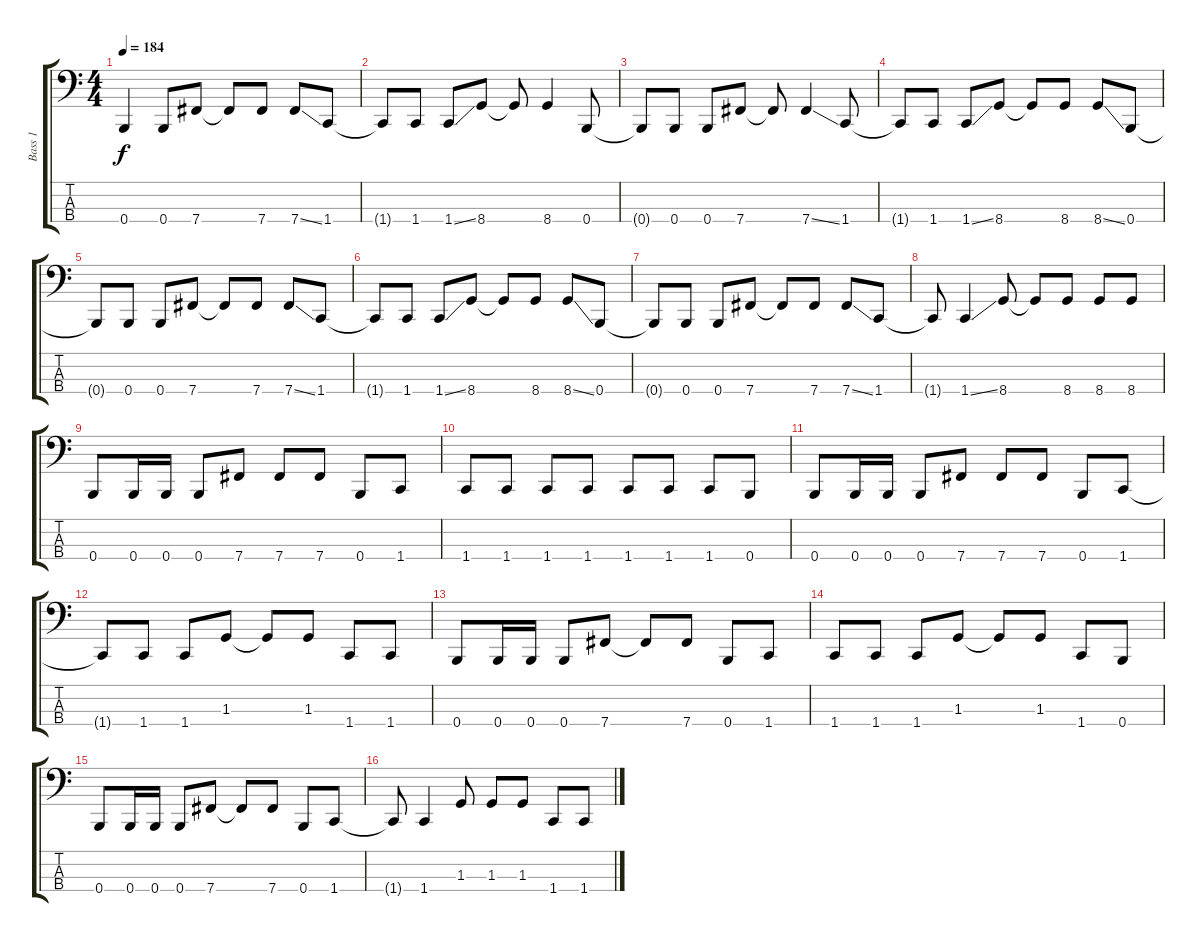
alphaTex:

\track ("Bass 1" "Bass 1") {instrument electricbasspick}
\staff {score tabs}
\tuning (E2 B1 Gb1 B0) {hide}
\ts (4 4)
\tempo 184
\clef f4
\ks c
0.4.4{dy f instrument electricbasspick} 0.4.8 7.4.8 7.4{t}.8 7.4.8 7.4{ss}.8 1.4.8 |
1.4{t}.8 1.4.8 1.4{ss}.8 8.4.8 8.4{t}.8 8.4.4 0.4.8 |
0.4{t}.8 0.4.8 0.4.8 7.4.8 7.4{t}.8 7.4{ss}.4 1.4.8 |
1.4{t}.8 1.4.8 1.4{ss}.8 8.4.8 8.4{t}.8 8.4.8 8.4{ss}.8 0.4.8 |
0.4{t}.8 0.4.8 0.4.8 7.4.8 7.4{t}.8 7.4.8 7.4{ss}.8 1.4.8 |
1.4{t}.8 1.4.8 1.4{ss}.8 8.4.8 8.4{t}.8 8.4.8 8.4{ss}.8 0.4.8 |
0.4{t}.8 0.4.8 0.4.8 7.4.8 7.4{t}.8 7.4.8 7.4{ss}.8 1.4.8 |
1.4{t}.8 1.4{ss}.4 8.4.8 8.4{t}.8 8.4.8 8.4.8 8.4.8 |
0.4.8 0.4.16 0.4.16 0.4.8 7.4.8 7.4.8 7.4.8 0.4.8 1.4.8 |
1.4.8 1.4.8 1.4.8 1.4.8 1.4.8 1.4.8 1.4.8 0.4.8 |
0.4.8 0.4.16 0.4.16 0.4.8 7.4.8 7.4.8 7.4.8 0.4.8 1.4.8 |
1.4{t}.8 1.4.8 1.4.8 1.3.8 1.3{t}.8 1.3.8 1.4.8 1.4.8 |
0.4.8 0.4.16 0.4.16 0.4.8 7.4.8 7.4{t}.8 7.4.8 0.4.8 1.4.8 |
1.4.8 1.4.8 1.4.8 1.3.8 1.3{t}.8 1.3.8 1.4.8 0.4.8 |
0.4.8 0.4.16 0.4.16 0.4.8 7.4.8 7.4{t}.8 7.4.8 0.4.8 1.4.8 |
1.4{t}.8 1.4.4 1.3.8 1.3.8 1.3.8 1.4.8 1.4.8
